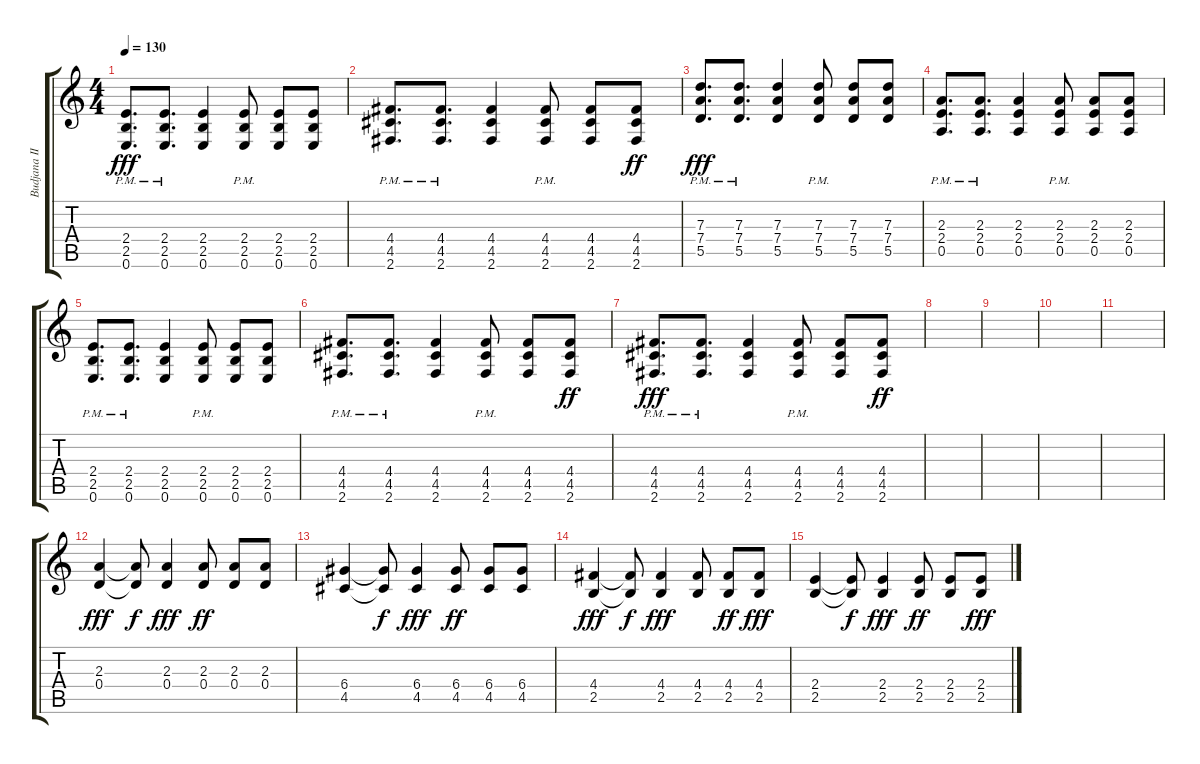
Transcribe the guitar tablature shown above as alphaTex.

\track ("Budjana II" "Budjana II") {instrument distortionguitar}
\staff {score tabs}
\tuning (E4 B3 G3 D3 A2 E2) {hide}
\ts (4 4)
\tempo 130
\clef g2
\ks c
(2.4{pm} 2.5{pm} 0.6).8{d dy fff} (2.4{pm} 2.5{pm} 0.6).8{d} (2.4 2.5 0.6).4 (2.4 2.5{pm} 0.6).8 (2.4 2.5 0.6).8 (2.4 2.5 0.6).8 |
(4.4{pm} 4.5{pm} 2.6).8{d} (4.4{pm} 4.5{pm} 2.6).8{d} (4.4 4.5 2.6).4 (4.4 4.5{pm} 2.6).8 (4.4 4.5 2.6).8 (4.4 4.5 2.6).8{dy ff} |
(7.3{pm} 7.4{pm} 5.5{pm}).8{d dy fff} (7.3{pm} 7.4{pm} 5.5{pm}).8{d} (7.3 7.4 5.5).4 (7.3 7.4 5.5{pm}).8 (7.3 7.4 5.5).8 (7.3 7.4 5.5).8 |
(2.3 2.4{pm} 0.5{pm}).8{d} (2.3 2.4{pm} 0.5{pm}).8{d} (2.3 2.4 0.5).4 (2.3 2.4 0.5{pm}).8 (2.3 2.4 0.5).8 (2.3 2.4 0.5).8 |
(2.4{pm} 2.5{pm} 0.6).8{d} (2.4{pm} 2.5{pm} 0.6).8{d} (2.4 2.5 0.6).4 (2.4 2.5{pm} 0.6).8 (2.4 2.5 0.6).8 (2.4 2.5 0.6).8 |
(4.4{pm} 4.5{pm} 2.6).8{d} (4.4{pm} 4.5{pm} 2.6).8{d} (4.4 4.5 2.6).4 (4.4 4.5{pm} 2.6).8 (4.4 4.5 2.6).8 (4.4 4.5 2.6).8{dy ff} |
(4.4{pm} 4.5{pm} 2.6).8{d dy fff} (4.4{pm} 4.5{pm} 2.6).8{d} (4.4 4.5 2.6).4 (4.4 4.5{pm} 2.6).8 (4.4 4.5 2.6).8 (4.4 4.5 2.6).8{dy ff} |
|
|
|
|
(2.3 0.4).4{dy fff} (2.3{t} 0.4{t}).8{dy f} (2.3 0.4).4{dy fff} (2.3 0.4).8{dy ff} (2.3 0.4).8 (2.3 0.4).8 |
(6.4 4.5).4 (6.4{t} 4.5{t}).8{dy f} (6.4 4.5).4{dy fff} (6.4 4.5).8{dy ff} (6.4 4.5).8 (6.4 4.5).8 |
(4.4 2.5).4{dy fff} (4.4{t} 2.5{t}).8{dy f} (4.4 2.5).4{dy fff} (4.4 2.5).8 (4.4 2.5).8{dy ff} (4.4 2.5).8{dy fff} |
(2.4 2.5).4 (2.4{t} 2.5{t}).8{dy f} (2.4 2.5).4{dy fff} (2.4 2.5).8{dy ff} (2.4 2.5).8 (2.4 2.5).8{dy fff}
